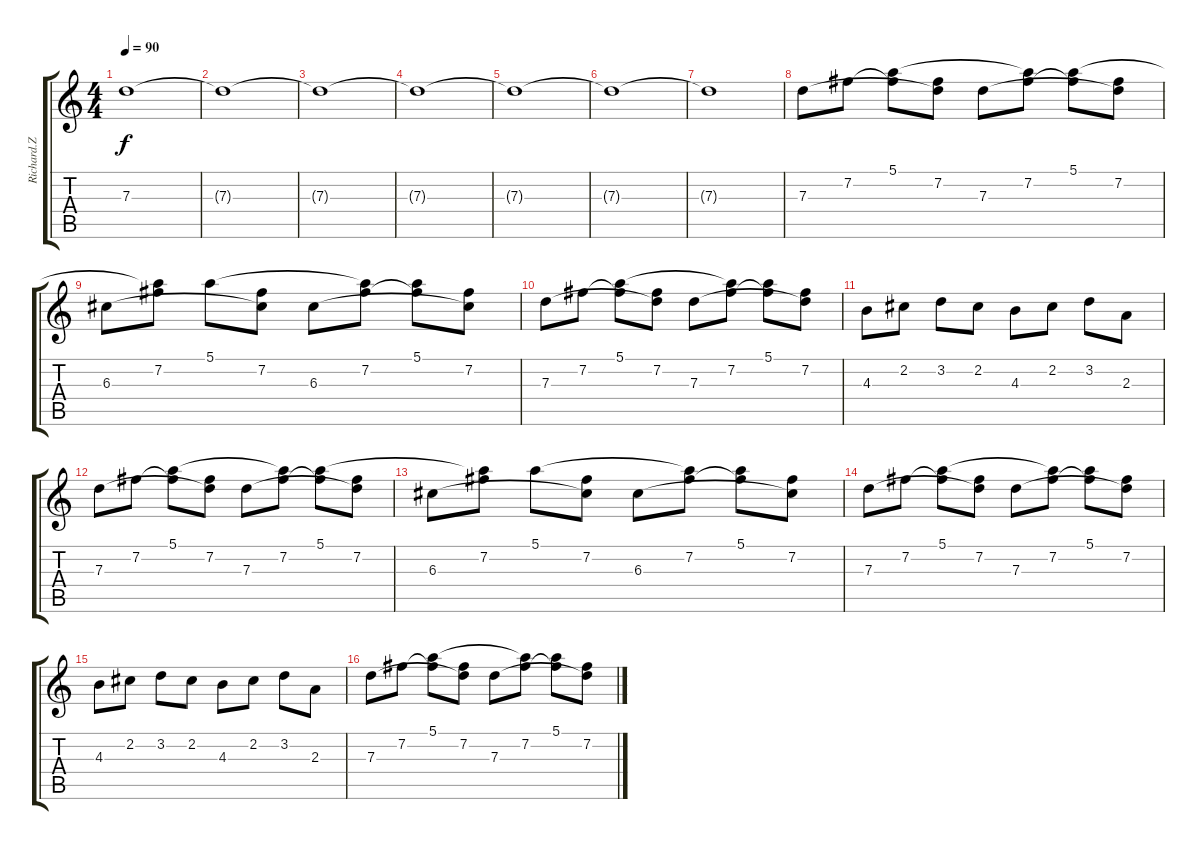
\track ("Richard.Z Kruspe" "Richard.Z ") {instrument electricguitarmuted}
\staff {score tabs}
\tuning (E4 B3 G3 D3 A2 E2) {hide}
\ts (4 4)
\tempo 90
\clef g2
\ks c
7.3{t}.1{dy f} |
7.3{t}.1 |
7.3{t}.1 |
7.3{t}.1 |
7.3{t}.1 |
7.3{t}.1 |
7.3{t}.1 |
7.3.8 7.2.8 (5.1 7.2{t}).8 (7.2 7.3{t}).8 7.3.8 (5.1{t} 7.2).8 (5.1 7.2{t}).8 (7.2 7.3{t}).8 |
6.3.8 (5.1{t} 7.2).8 5.1.8 (7.2 6.3{t}).8 6.3.8 (5.1{t} 7.2).8 (5.1 7.2{t}).8 (7.2 6.3{t}).8 |
7.3.8 7.2.8 (5.1 7.2{t}).8 (7.2 7.3{t}).8 7.3.8 (5.1{t} 7.2).8 (5.1 7.2{t}).8 (7.2 7.3{t}).8 |
4.3.8 2.2.8 3.2.8 2.2.8 4.3.8 2.2.8 3.2.8 2.3.8 |
7.3.8 7.2.8 (5.1 7.2{t}).8 (7.2 7.3{t}).8 7.3.8 (5.1{t} 7.2).8 (5.1 7.2{t}).8 (7.2 7.3{t}).8 |
6.3.8 (5.1{t} 7.2).8 5.1.8 (7.2 6.3{t}).8 6.3.8 (5.1{t} 7.2).8 (5.1 7.2{t}).8 (7.2 6.3{t}).8 |
7.3.8 7.2.8 (5.1 7.2{t}).8 (7.2 7.3{t}).8 7.3.8 (5.1{t} 7.2).8 (5.1 7.2{t}).8 (7.2 7.3{t}).8 |
4.3.8 2.2.8 3.2.8 2.2.8 4.3.8 2.2.8 3.2.8 2.3.8 |
7.3.8 7.2.8 (5.1 7.2{t}).8 (7.2 7.3{t}).8 7.3.8 (5.1{t} 7.2).8 (5.1 7.2{t}).8 (7.2 7.3{t}).8
